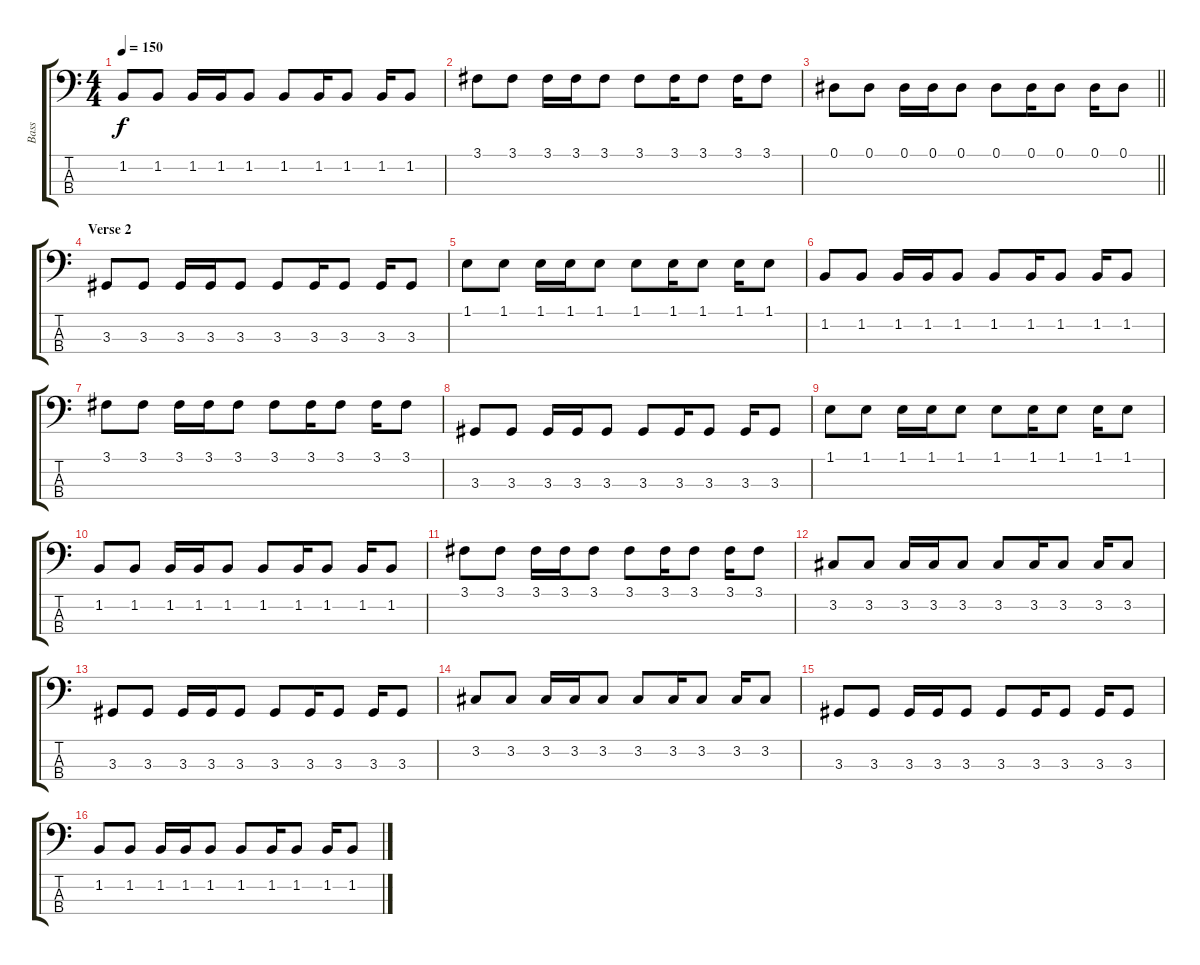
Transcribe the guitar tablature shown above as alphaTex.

\track ("Bass" "Bass") {instrument electricbasspick}
\staff {score tabs}
\tuning (Eb2 Bb1 F1 C1) {hide}
\ts (4 4)
\tempo 150
\clef f4
\ks c
1.2.8{dy f} 1.2.8 1.2.16 1.2.16 1.2.8 1.2.8 1.2.16 1.2.8 1.2.16 1.2.8 |
3.1.8 3.1.8 3.1.16 3.1.16 3.1.8 3.1.8 3.1.16 3.1.8 3.1.16 3.1.8 |
\barLineRight lightlight
0.1.8 0.1.8 0.1.16 0.1.16 0.1.8 0.1.8 0.1.16 0.1.8 0.1.16 0.1.8 |
\section ("" "Verse 2")
3.3.8 3.3.8 3.3.16 3.3.16 3.3.8 3.3.8 3.3.16 3.3.8 3.3.16 3.3.8 |
1.1.8 1.1.8 1.1.16 1.1.16 1.1.8 1.1.8 1.1.16 1.1.8 1.1.16 1.1.8 |
1.2.8 1.2.8 1.2.16 1.2.16 1.2.8 1.2.8 1.2.16 1.2.8 1.2.16 1.2.8 |
3.1.8 3.1.8 3.1.16 3.1.16 3.1.8 3.1.8 3.1.16 3.1.8 3.1.16 3.1.8 |
3.3.8 3.3.8 3.3.16 3.3.16 3.3.8 3.3.8 3.3.16 3.3.8 3.3.16 3.3.8 |
1.1.8 1.1.8 1.1.16 1.1.16 1.1.8 1.1.8 1.1.16 1.1.8 1.1.16 1.1.8 |
1.2.8 1.2.8 1.2.16 1.2.16 1.2.8 1.2.8 1.2.16 1.2.8 1.2.16 1.2.8 |
3.1.8 3.1.8 3.1.16 3.1.16 3.1.8 3.1.8 3.1.16 3.1.8 3.1.16 3.1.8 |
3.2.8 3.2.8 3.2.16 3.2.16 3.2.8 3.2.8 3.2.16 3.2.8 3.2.16 3.2.8 |
3.3.8 3.3.8 3.3.16 3.3.16 3.3.8 3.3.8 3.3.16 3.3.8 3.3.16 3.3.8 |
3.2.8 3.2.8 3.2.16 3.2.16 3.2.8 3.2.8 3.2.16 3.2.8 3.2.16 3.2.8 |
3.3.8 3.3.8 3.3.16 3.3.16 3.3.8 3.3.8 3.3.16 3.3.8 3.3.16 3.3.8 |
1.2.8 1.2.8 1.2.16 1.2.16 1.2.8 1.2.8 1.2.16 1.2.8 1.2.16 1.2.8
